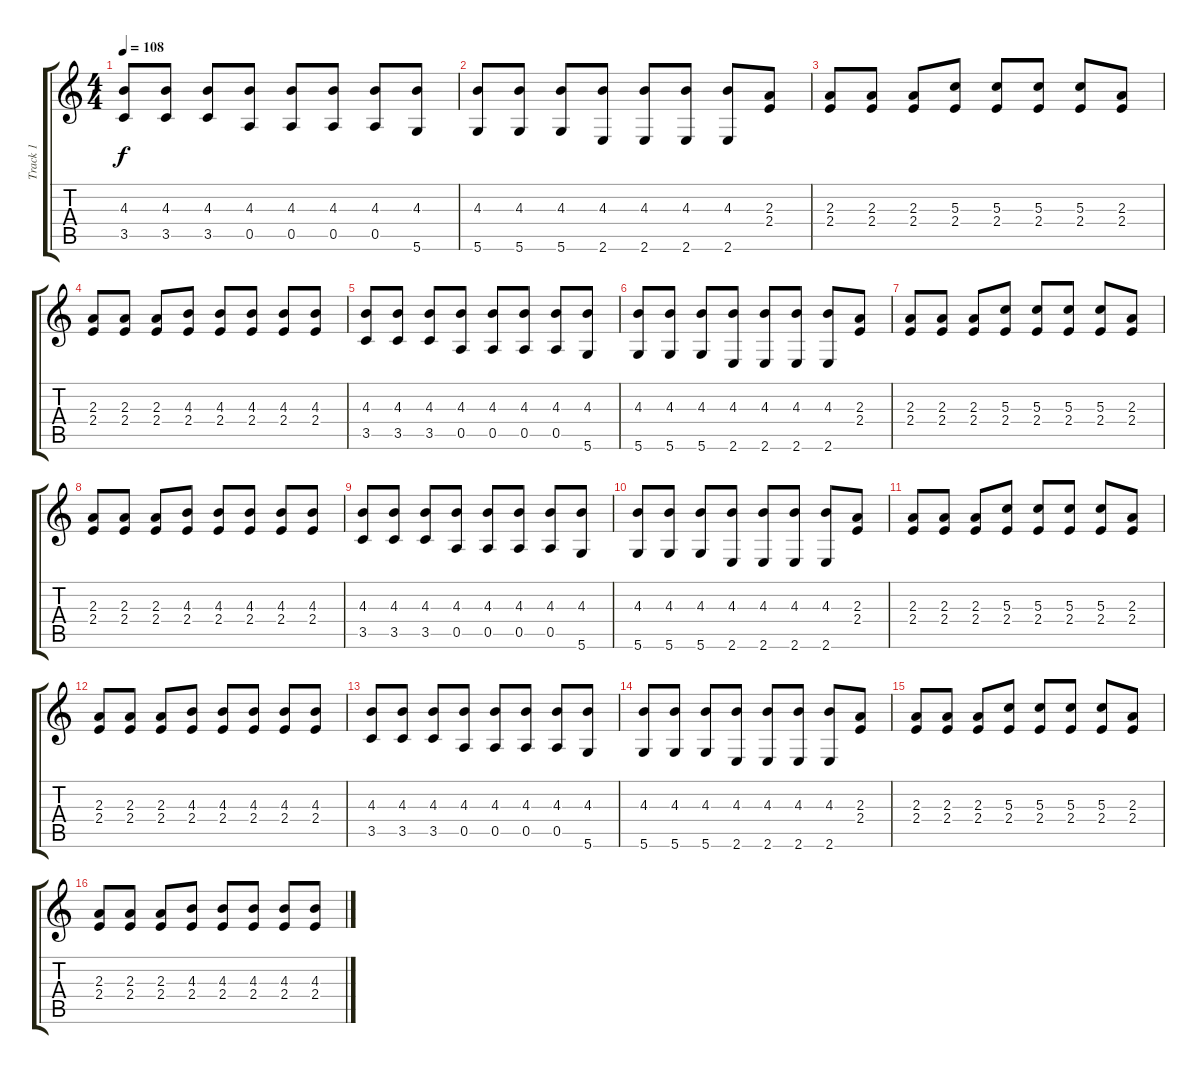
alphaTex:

\track ("Track 1" "Track 1") {instrument electricguitarclean}
\staff {score tabs}
\tuning (E4 B3 G3 D3 A2 D2) {hide}
\ts (4 4)
\tempo 108
\clef g2
\ks c
(4.3 3.5).8{dy f} (4.3 3.5).8 (4.3 3.5).8 (4.3 0.5).8 (4.3 0.5).8 (4.3 0.5).8 (4.3 0.5).8 (4.3 5.6).8 |
(4.3 5.6).8 (4.3 5.6).8 (4.3 5.6).8 (4.3 2.6).8 (4.3 2.6).8 (4.3 2.6).8 (4.3 2.6).8 (2.3 2.4).8 |
(2.3 2.4).8 (2.3 2.4).8 (2.3 2.4).8 (5.3 2.4).8 (5.3 2.4).8 (5.3 2.4).8 (5.3 2.4).8 (2.3 2.4).8 |
(2.3 2.4).8 (2.3 2.4).8 (2.3 2.4).8 (4.3 2.4).8 (4.3 2.4).8 (4.3 2.4).8 (4.3 2.4).8 (4.3 2.4).8 |
(4.3 3.5).8 (4.3 3.5).8 (4.3 3.5).8 (4.3 0.5).8 (4.3 0.5).8 (4.3 0.5).8 (4.3 0.5).8 (4.3 5.6).8 |
(4.3 5.6).8 (4.3 5.6).8 (4.3 5.6).8 (4.3 2.6).8 (4.3 2.6).8 (4.3 2.6).8 (4.3 2.6).8 (2.3 2.4).8 |
(2.3 2.4).8 (2.3 2.4).8 (2.3 2.4).8 (5.3 2.4).8 (5.3 2.4).8 (5.3 2.4).8 (5.3 2.4).8 (2.3 2.4).8 |
(2.3 2.4).8 (2.3 2.4).8 (2.3 2.4).8 (4.3 2.4).8 (4.3 2.4).8 (4.3 2.4).8 (4.3 2.4).8 (4.3 2.4).8 |
(4.3 3.5).8 (4.3 3.5).8 (4.3 3.5).8 (4.3 0.5).8 (4.3 0.5).8 (4.3 0.5).8 (4.3 0.5).8 (4.3 5.6).8 |
(4.3 5.6).8 (4.3 5.6).8 (4.3 5.6).8 (4.3 2.6).8 (4.3 2.6).8 (4.3 2.6).8 (4.3 2.6).8 (2.3 2.4).8 |
(2.3 2.4).8 (2.3 2.4).8 (2.3 2.4).8 (5.3 2.4).8 (5.3 2.4).8 (5.3 2.4).8 (5.3 2.4).8 (2.3 2.4).8 |
(2.3 2.4).8 (2.3 2.4).8 (2.3 2.4).8 (4.3 2.4).8 (4.3 2.4).8 (4.3 2.4).8 (4.3 2.4).8 (4.3 2.4).8 |
(4.3 3.5).8 (4.3 3.5).8 (4.3 3.5).8 (4.3 0.5).8 (4.3 0.5).8 (4.3 0.5).8 (4.3 0.5).8 (4.3 5.6).8 |
(4.3 5.6).8 (4.3 5.6).8 (4.3 5.6).8 (4.3 2.6).8 (4.3 2.6).8 (4.3 2.6).8 (4.3 2.6).8 (2.3 2.4).8 |
(2.3 2.4).8 (2.3 2.4).8 (2.3 2.4).8 (5.3 2.4).8 (5.3 2.4).8 (5.3 2.4).8 (5.3 2.4).8 (2.3 2.4).8 |
(2.3 2.4).8 (2.3 2.4).8 (2.3 2.4).8 (4.3 2.4).8 (4.3 2.4).8 (4.3 2.4).8 (4.3 2.4).8 (4.3 2.4).8
